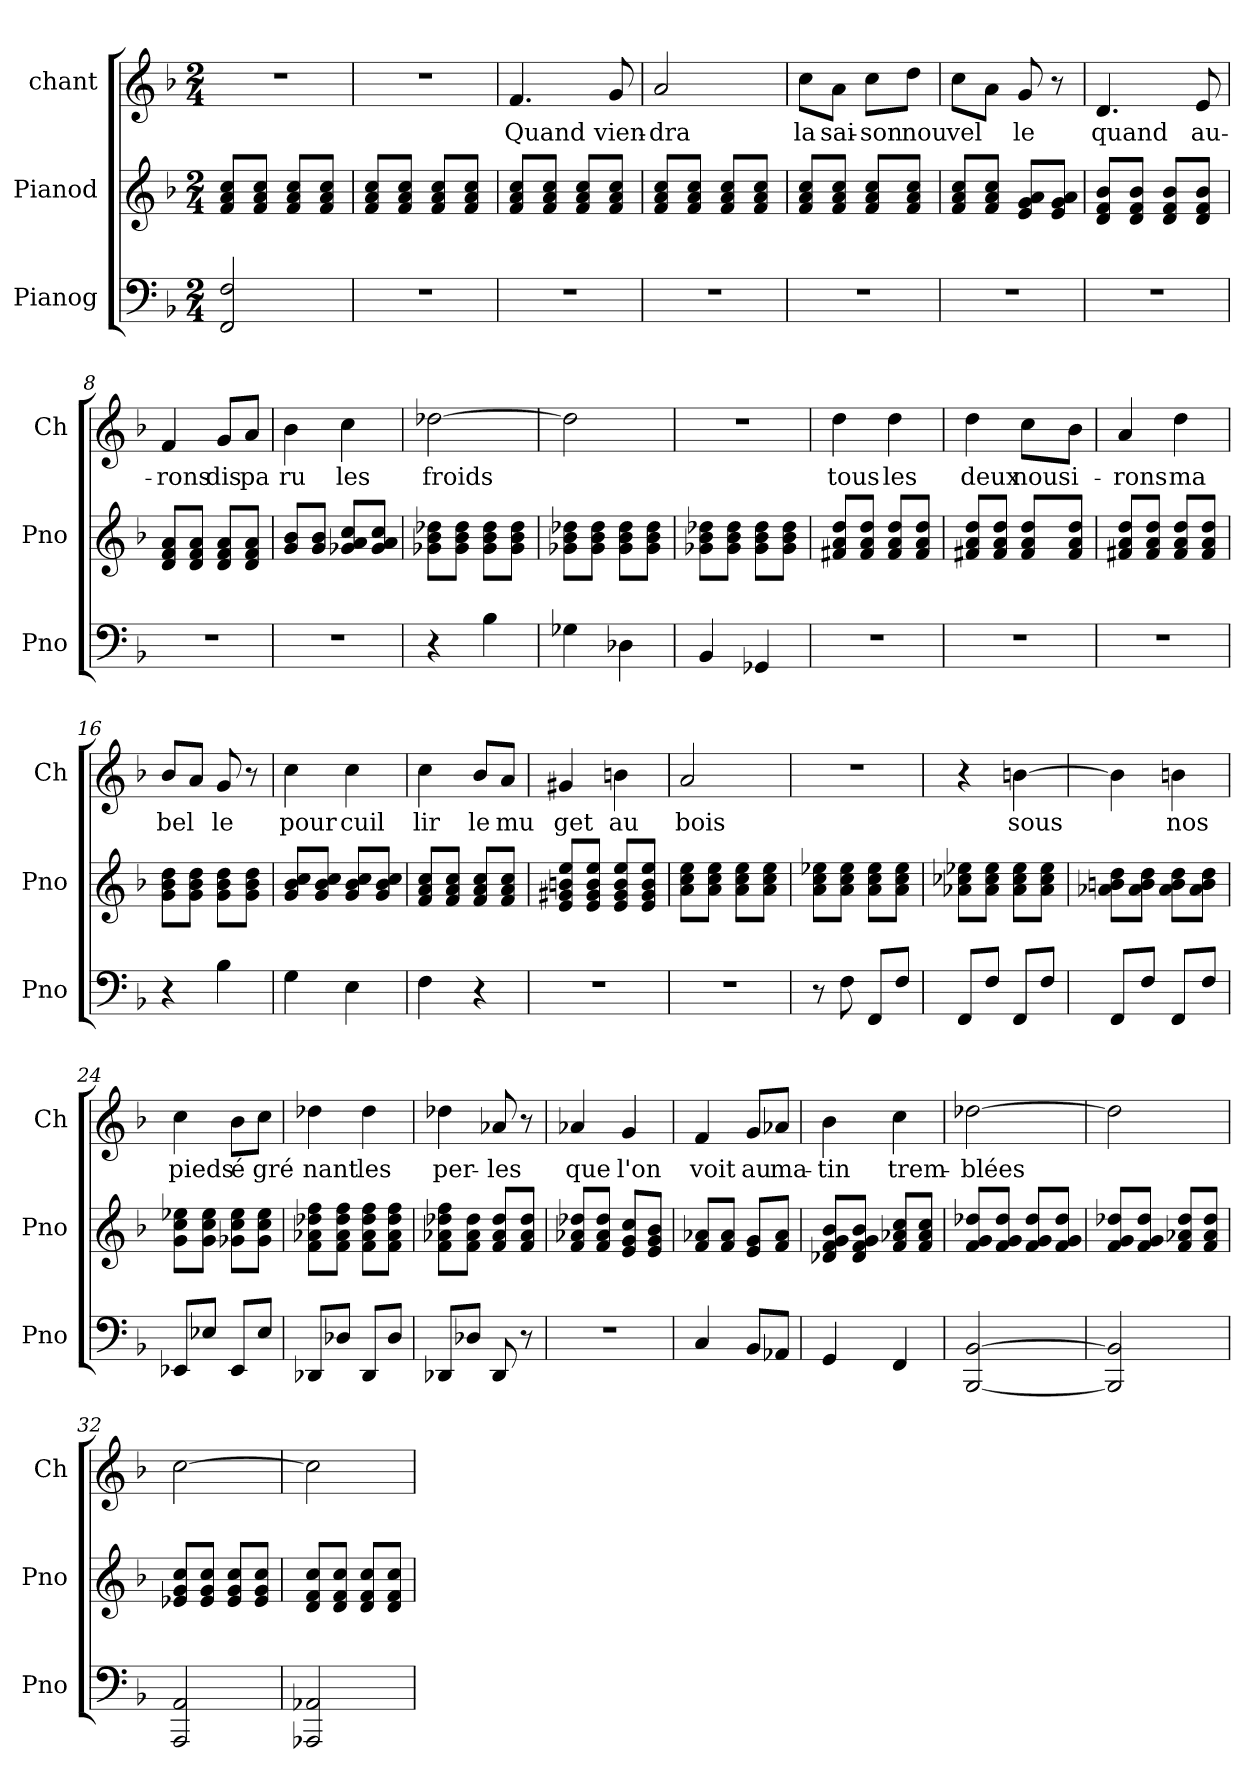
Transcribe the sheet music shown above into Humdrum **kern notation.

**kern	**kern	**kern	**text
*part3	*part2	*part1	*part1
*staff3	*staff2	*staff1	*staff1
*I"Pianog	*I"Pianod	*I"chant	*
*I'Pno	*I'Pno	*I'Ch	*
*clefF4	*clefG2	*clefG2	*
*k[b-]	*k[b-]	*k[b-]	*
*M2/4	*M2/4	*M2/4	*
=1	=1	=1	=1
2FF/ 2F/	8f/ 8a/ 8cc/L	2r	.
.	8f/ 8a/ 8cc/J	.	.
.	8f/ 8a/ 8cc/L	.	.
.	8f/ 8a/ 8cc/J	.	.
=2	=2	=2	=2
2r	8f/ 8a/ 8cc/L	2r	.
.	8f/ 8a/ 8cc/J	.	.
.	8f/ 8a/ 8cc/L	.	.
.	8f/ 8a/ 8cc/J	.	.
=3	=3	=3	=3
2r	8f/ 8a/ 8cc/L	4.f/	Quand
.	8f/ 8a/ 8cc/J	.	.
.	8f/ 8a/ 8cc/L	.	.
.	8f/ 8a/ 8cc/J	8g/	vien-
=4	=4	=4	=4
2r	8f/ 8a/ 8cc/L	2a/	-dra
.	8f/ 8a/ 8cc/J	.	.
.	8f/ 8a/ 8cc/L	.	.
.	8f/ 8a/ 8cc/J	.	.
=5	=5	=5	=5
2r	8f/ 8a/ 8cc/L	8cc\L	la
.	8f/ 8a/ 8cc/J	8a\J	sai-
.	8f/ 8a/ 8cc/L	8cc\L	-son
.	8f/ 8a/ 8cc/J	8dd\J	nou
=6	=6	=6	=6
2r	8f/ 8a/ 8cc/L	8cc\L	vel
.	8f/ 8a/ 8cc/J	8a\J	.
.	8e/ 8g/ 8a/L	8g/	le
.	8e/ 8g/ 8a/J	8r	.
=7	=7	=7	=7
2r	8d/ 8f/ 8b-/L	4.d/	quand
.	8d/ 8f/ 8b-/J	.	.
.	8d/ 8f/ 8b-/L	.	.
.	8d/ 8f/ 8b-/J	8e/	au-
!!LO:LB:g=z
=8	=8	=8	=8
2r	8d/ 8f/ 8a/L	4f/	-rons
.	8d/ 8f/ 8a/J	.	.
.	8d/ 8f/ 8a/L	8g/L	dis
.	8d/ 8f/ 8a/J	8a/J	pa
=9	=9	=9	=9
2r	8g/ 8b-/L	4b-\	ru
.	8g/ 8b-/J	.	.
.	8g-X/ 8a/ 8cc/L	4cc\	les
.	8g-/ 8a/ 8cc/J	.	.
=10	=10	=10	=10
4r	8g-X\ 8b-\ 8dd-X\L	[2dd-X\	froids
.	8g-\ 8b-\ 8dd-\J	.	.
4B-\	8g-\ 8b-\ 8dd-\L	.	.
.	8g-\ 8b-\ 8dd-\J	.	.
=11	=11	=11	=11
4G-X\	8g-X\ 8b-\ 8dd-X\L	2dd-\]	.
.	8g-\ 8b-\ 8dd-\J	.	.
4D-X\	8g-\ 8b-\ 8dd-\L	.	.
.	8g-\ 8b-\ 8dd-\J	.	.
=12	=12	=12	=12
4BB-/	8g-X\ 8b-\ 8dd-X\L	2r	.
.	8g-\ 8b-\ 8dd-\J	.	.
4GG-X/	8g-\ 8b-\ 8dd-\L	.	.
.	8g-\ 8b-\ 8dd-\J	.	.
=13	=13	=13	=13
2r	8f#X/ 8a/ 8dd/L	4dd\	tous
.	8f#/ 8a/ 8dd/J	.	.
.	8f#/ 8a/ 8dd/L	4dd\	les
.	8f#/ 8a/ 8dd/J	.	.
=14	=14	=14	=14
2r	8f#X/ 8a/ 8dd/L	4dd\	deux
.	8f#/ 8a/ 8dd/J	.	.
.	8f#/ 8a/ 8dd/L	8cc\L	nous
.	8f#/ 8a/ 8dd/J	8b-\J	i-
=15	=15	=15	=15
2r	8f#X/ 8a/ 8dd/L	4a/	-rons
.	8f#/ 8a/ 8dd/J	.	.
.	8f#/ 8a/ 8dd/L	4dd\	ma
.	8f#/ 8a/ 8dd/J	.	.
!!LO:LB:g=z
=16	=16	=16	=16
4r	8g\ 8b-\ 8dd\L	8b-/L	bel
.	8g\ 8b-\ 8dd\J	8a/J	.
4B-\	8g\ 8b-\ 8dd\L	8g/	le
.	8g\ 8b-\ 8dd\J	8r	.
=17	=17	=17	=17
4G\	8g/ 8b-/ 8cc/L	4cc\	pour
.	8g/ 8b-/ 8cc/J	.	.
4E\	8g/ 8b-/ 8cc/L	4cc\	cuil
.	8g/ 8b-/ 8cc/J	.	.
=18	=18	=18	=18
4F\	8f/ 8a/ 8cc/L	4cc\	lir
.	8f/ 8a/ 8cc/J	.	.
4r	8f/ 8a/ 8cc/L	8b-/L	le
.	8f/ 8a/ 8cc/J	8a/J	mu
=19	=19	=19	=19
2r	8e/ 8g#X/ 8bn/ 8ee/L	4g#X/	get
.	8e/ 8g#/ 8b/ 8ee/J	.	.
.	8e/ 8g#/ 8b/ 8ee/L	4bn\	au
.	8e/ 8g#/ 8b/ 8ee/J	.	.
=20	=20	=20	=20
2r	8a\ 8cc\ 8ee\L	2a/	bois
.	8a\ 8cc\ 8ee\J	.	.
.	8a\ 8cc\ 8ee\L	.	.
.	8a\ 8cc\ 8ee\J	.	.
=21	=21	=21	=21
8r	8a\ 8cc\ 8ee-X\L	2r	.
8F\	8a\ 8cc\ 8ee-\J	.	.
8FF/L	8a\ 8cc\ 8ee-\L	.	.
8F/J	8a\ 8cc\ 8ee-\J	.	.
=22	=22	=22	=22
8FF/L	8a-X\ 8cc-X\ 8ee-X\L	4r	.
8F/J	8a-\ 8cc-\ 8ee-\J	.	.
8FF/L	8a-\ 8cc-\ 8ee-\L	[4bn\	sous
8F/J	8a-\ 8cc-\ 8ee-\J	.	.
!!LO:PB:g=z
=23	=23	=23	=23
8FF/L	8a-X\ 8bn\ 8dd\L	4b\]	.
8F/J	8a-\ 8b\ 8dd\J	.	.
8FF/L	8a-\ 8b\ 8dd\L	4bn\	nos
8F/J	8a-\ 8b\ 8dd\J	.	.
=24	=24	=24	=24
8EE-X/L	8g\ 8cc\ 8ee-X\L	4cc\	pieds
8E-X/J	8g\ 8cc\ 8ee-\J	.	.
8EE-/L	8g-X\ 8cc\ 8ee-\L	8b-\L	é
8E-/J	8g-\ 8cc\ 8ee-\J	8cc\J	gré
=25	=25	=25	=25
8DD-X/L	8f\ 8a-X\ 8dd-X\ 8ff\L	4dd-X\	nant
8D-X/J	8f\ 8a-\ 8dd-\ 8ff\J	.	.
8DD-/L	8f\ 8a-\ 8dd-\ 8ff\L	4dd-\	les
8D-/J	8f\ 8a-\ 8dd-\ 8ff\J	.	.
=26	=26	=26	=26
8DD-X/L	8f\ 8a-X\ 8dd-X\ 8ff\L	4dd-X\	per-
8D-X/J	8f\ 8a-\ 8dd-\J	.	.
8DD-/	8f/ 8a-/ 8dd-/L	8a-X/	-les
8r	8f/ 8a-/ 8dd-/J	8r	.
=27	=27	=27	=27
2r	8f/ 8a-X/ 8dd-X/L	4a-X/	que
.	8f/ 8a-/ 8dd-/J	.	.
.	8e/ 8g/ 8cc/L	4g/	l'on
.	8e/ 8g/ 8b-/J	.	.
=28	=28	=28	=28
4C/	8f/ 8a-X/L	4f/	voit
.	8f/ 8a-/J	.	.
8BB-/L	8e/ 8g/L	8g/L	au
8AA-X/J	8f/ 8a-/J	8a-X/J	ma-
!!LO:LB:g=z
=29	=29	=29	=29
4GG/	8d-X/ 8f/ 8g/ 8b-/L	4b-\	-tin
.	8d-/ 8f/ 8g/ 8b-/J	.	.
4FF/	8f/ 8a-X/ 8cc/L	4cc\	trem-
.	8f/ 8a-/ 8cc/J	.	.
=30	=30	=30	=30
[2BBB-/ [2BB-/	8f/ 8g/ 8dd-X/L	[2dd-X\	-blées
.	8f/ 8g/ 8dd-/J	.	.
.	8f/ 8g/ 8dd-/L	.	.
.	8f/ 8g/ 8dd-/J	.	.
=31	=31	=31	=31
2BBB-/] 2BB-/]	8f/ 8g/ 8dd-X/L	2dd-\]	.
.	8f/ 8g/ 8dd-/J	.	.
.	8f/ 8a-X/ 8dd-/L	.	.
.	8f/ 8a-/ 8dd-/J	.	.
=32	=32	=32	=32
2AAA/ 2AA/	8e-X/ 8g/ 8cc/L	[2cc\	.
.	8e-/ 8g/ 8cc/J	.	.
.	8e-/ 8g/ 8cc/L	.	.
.	8e-/ 8g/ 8cc/J	.	.
=33	=33	=33	=33
2AAA-X/ 2AA-X/	8d/ 8f/ 8cc/L	2cc\]	.
.	8d/ 8f/ 8cc/J	.	.
.	8d/ 8f/ 8cc/L	.	.
.	8d/ 8f/ 8cc/J	.	.
=	=	=	=
*-	*-	*-	*-
